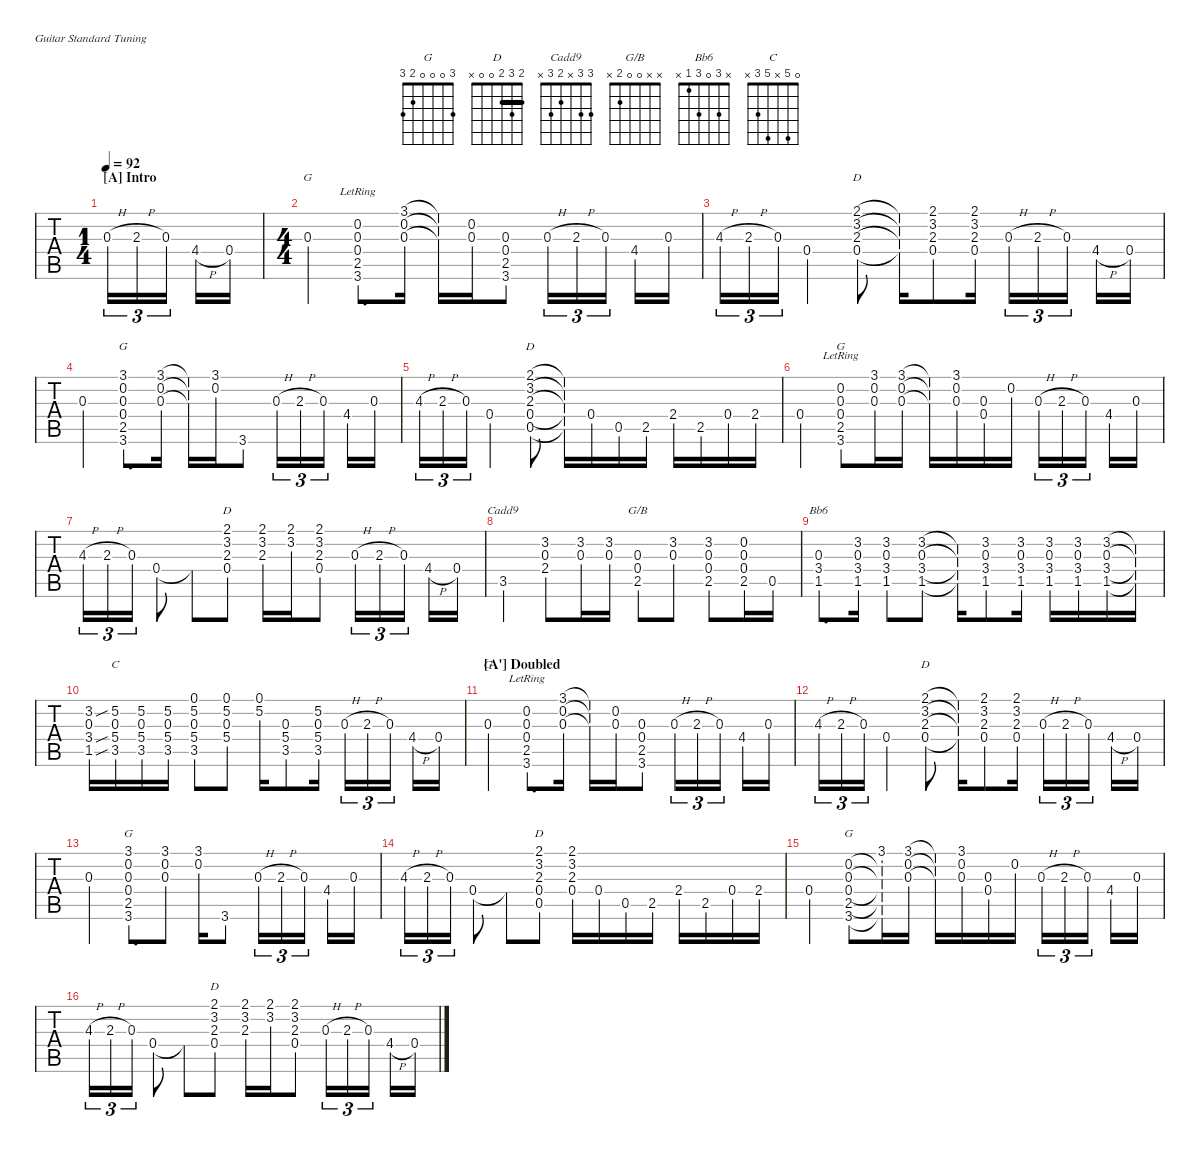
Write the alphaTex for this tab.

\hideDynamics
\bracketExtendMode nobrackets
\singleTrackTrackNamePolicy hidden
\multiTrackTrackNamePolicy hidden
\firstSystemTrackNameMode fullname
\firstSystemTrackNameOrientation horizontal
\otherSystemsTrackNameOrientation horizontal
\track ("Steel Guitar" "S-Gt") {instrument acousticguitarsteel}
\staff {tabs}
\tuning (E4 B3 G3 D3 A2 E2)
\chord ("G" 3 0 0 0 2 3)
\chord ("D" 2 3 2 0 x x) {barre 2}
\chord ("D" 2 3 2 0 0 x) {barre 2}
\chord ("Cadd9" 3 3 x 2 3 x)
\chord ("G/B" x x 0 0 2 x)
\chord ("Bb6" x 3 0 3 1 x)
\chord ("C" 0 5 x 5 3 x)
\ts (1 4)
\section ("A" "Intro")
\tempo 92
\clef g2
\ks c
0.3{h}.16{tu (3 2) dy f instrument acousticguitarsteel} 2.3{h}.16{tu (3 2)} 0.3.16{tu (3 2)} 4.4{h acc #}.16 0.4.16 |
\ts (4 4)
0.3.4{ch "G"} (0.2{lr} 0.3{lr} 0.4{lr} 2.5{lr} 3.6{lr}).8{d} (3.1 0.2 0.3).16 (3.1{t} 0.2{t} 0.3{t}).16 (0.2 0.3).16 (0.3 0.4 2.5 3.6).8 0.3{h}.16{tu (3 2)} 2.3{h}.16{tu (3 2)} 0.3.16{tu (3 2)} 4.4{acc #}.16 0.3.16 |
4.3{h}.16{tu (3 2)} 2.3{h}.16{tu (3 2)} 0.3.16{tu (3 2)} 0.4.4 (2.1{acc #} 3.2 2.3 0.4).8{ch "D"} (2.1{t acc #} 3.2{t} 2.3{t} 0.4{t}).16 (2.1{acc #} 3.2 2.3 0.4).8 (2.1{acc #} 3.2 2.3 0.4).16 0.3{h}.16{tu (3 2)} 2.3{h}.16{tu (3 2)} 0.3.16{tu (3 2)} 4.4{h acc #}.16 0.4.16 |
0.3.4 (3.1 0.2 0.3 0.4 2.5 3.6).8{d ch "G"} (3.1 0.2 0.3).16 (3.1{t} 0.2{t} 0.3{t}).16 (3.1 0.2).16 3.6.8 0.3{h}.16{tu (3 2)} 2.3{h}.16{tu (3 2)} 0.3.16{tu (3 2)} 4.4{acc #}.16 0.3.16 |
4.3{h}.16{tu (3 2)} 2.3{h}.16{tu (3 2)} 0.3.16{tu (3 2)} 0.4.4 (2.1{acc #} 3.2 2.3 0.4 0.5).8{ch "D"} (2.1{t acc #} 3.2{t} 2.3{t} 0.4{t} 0.5{t}).16 0.4.16 0.5.16 2.5.16 2.4.16 2.5.16 0.4.16 2.4.16 |
0.4.4 (0.2{lr} 0.3{lr} 0.4{lr} 2.5{lr} 3.6{lr}).8{ch "G"} (3.1 0.2 0.3).16 (3.1 0.2 0.3).16 (3.1{t} 0.2{t} 0.3{t}).16 (3.1 0.2 0.3).16 (0.3 0.4).16 0.2.16 0.3{h}.16{tu (3 2)} 2.3{h}.16{tu (3 2)} 0.3.16{tu (3 2)} 4.4{acc #}.16 0.3.16 |
4.3{h}.16{tu (3 2)} 2.3{h}.16{tu (3 2)} 0.3.16{tu (3 2)} 0.4.8 0.4{t}.8 (2.1{acc #} 3.2 2.3 0.4).8{ch "D"} (2.1{acc #} 3.2 2.3).16 (2.1{acc #} 3.2).16 (2.1{acc #} 3.2 2.3 0.4).8 0.3{h}.16{tu (3 2)} 2.3{h}.16{tu (3 2)} 0.3.16{tu (3 2)} 4.4{h acc #}.16 0.4.16 |
3.5.4{ch "Cadd9"} (3.2 0.3 2.4).8 (3.2 0.3).16 (3.2 0.3).16 (0.3 0.4 2.5).8{ch "G/B"} (3.2 0.3).8 (3.2 0.3 0.4 2.5).8 (0.2 0.3 0.4 2.5).16 0.5.16 |
(0.3 3.4 1.5{acc #}).8{d ch "Bb6"} (3.2 0.3 3.4 1.5{acc #}).16 (3.2 0.3 3.4 1.5{acc #}).8 (3.2 0.3 3.4 1.5{acc #}).8 (3.2{t} 0.3{t} 3.4{t} 1.5{t acc #}).16 (3.2 0.3 3.4 1.5{acc #}).8 (3.2 0.3 3.4 1.5{acc #}).16 (3.2 0.3 3.4 1.5{acc #}).16 (3.2 0.3 3.4 1.5{acc #}).16 (3.2 0.3 3.4 1.5{acc #}).16 (3.2{t} 0.3{t} 3.4{t} 1.5{t acc #}).16 |
(3.2 0.3 3.4 1.5{acc #}).16 (5.2{sib} 5.4{sib} 3.5{sib} 0.3).16{ch "C"} (5.2 5.4 3.5 0.3).16 (5.2 0.3 5.4 3.5).16 (0.1 5.2 0.3 5.4 3.5).8 (0.1 5.2 0.3 5.4).8 (0.1 5.2).16 (0.3 5.4 3.5).8 (5.2 0.3 5.4 3.5).16 0.3{h}.16{tu (3 2)} 2.3{h}.16{tu (3 2)} 0.3.16{tu (3 2)} 4.4{h acc #}.16 0.4.16 |
\section ("A'" "Doubled")
0.3.4{ch "G"} (0.2{lr} 0.3{lr} 0.4{lr} 2.5{lr} 3.6{lr}).8{d} (3.1 0.2 0.3).16 (3.1{t} 0.2{t} 0.3{t}).16 (0.2 0.3).16 (0.3 0.4 2.5 3.6).8 0.3{h}.16{tu (3 2)} 2.3{h}.16{tu (3 2)} 0.3.16{tu (3 2)} 4.4{acc #}.16 0.3.16 |
4.3{h}.16{tu (3 2)} 2.3{h}.16{tu (3 2)} 0.3.16{tu (3 2)} 0.4.4 (2.1{acc #} 3.2 2.3 0.4).8{ch "D"} (2.1{t acc #} 3.2{t} 2.3{t} 0.4{t}).16 (2.1{acc #} 3.2 2.3 0.4).8 (2.1{acc #} 3.2 2.3 0.4).16 0.3{h}.16{tu (3 2)} 2.3{h}.16{tu (3 2)} 0.3.16{tu (3 2)} 4.4{h acc #}.16 0.4.16 |
0.3.4 (3.1 0.2 0.3 0.4 2.5 3.6).8{d ch "G"} (3.1 0.2 0.3).8 (3.1 0.2).16 3.6.8 0.3{h}.16{tu (3 2)} 2.3{h}.16{tu (3 2)} 0.3.16{tu (3 2)} 4.4{acc #}.16 0.3.16 |
4.3{h}.16{tu (3 2)} 2.3{h}.16{tu (3 2)} 0.3.16{tu (3 2)} 0.4.8 0.4{t}.8 (2.1{acc #} 3.2 2.3 0.4 0.5).8{ch "D"} (2.1{acc #} 3.2 2.3 0.4).16 0.4.16 0.5.16 2.5.16 2.4.16 2.5.16 0.4.16 2.4.16 |
0.4.4 (0.2 0.3 0.4 2.5 3.6).8{ch "G"} (3.1 0.2{t} 0.3{t} 0.4{t} 2.5{t} 3.6{t}).16 (3.1 0.2 0.3).16 (3.1{t} 0.2{t} 0.3{t}).16 (3.1 0.2 0.3).16 (0.3 0.4).16 0.2.16 0.3{h}.16{tu (3 2)} 2.3{h}.16{tu (3 2)} 0.3.16{tu (3 2)} 4.4{acc #}.16 0.3.16 |
4.3{h}.16{tu (3 2)} 2.3{h}.16{tu (3 2)} 0.3.16{tu (3 2)} 0.4.8 0.4{t}.8 (2.1{acc #} 3.2 2.3 0.4).8{ch "D"} (2.1{acc #} 3.2 2.3).16 (2.1{acc #} 3.2).16 (2.1{acc #} 3.2 2.3 0.4).8 0.3{h}.16{tu (3 2)} 2.3{h}.16{tu (3 2)} 0.3.16{tu (3 2)} 4.4{h acc #}.16 0.4.16
